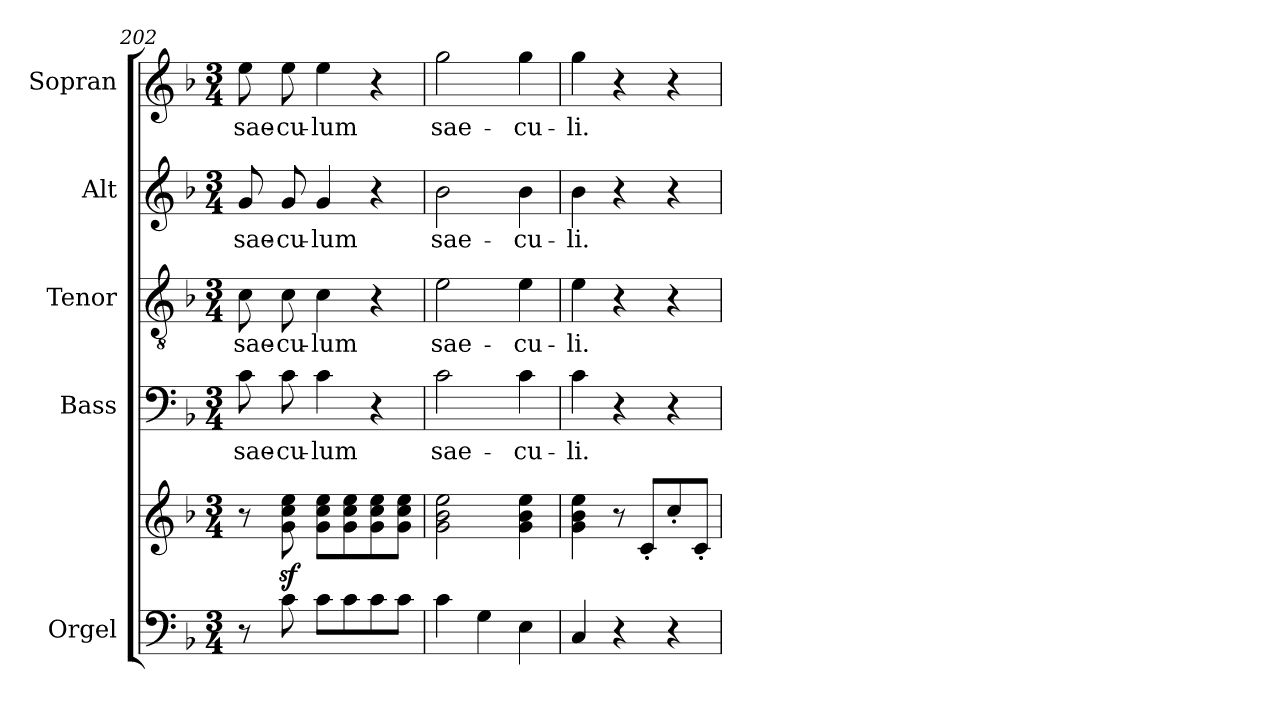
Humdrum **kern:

**kern	**kern	**kern	**text	**kern	**text	**kern	**text	**kern	**text
*part5	*part5	*part4	*part4	*part3	*part3	*part2	*part2	*part1	*part1
*staff6	*staff5	*staff4	*staff4	*staff3	*staff3	*staff2	*staff2	*staff1	*staff1
*I"Orgel	*	*I"Bass	*	*I"Tenor	*	*I"Alt	*	*I"Sopran	*
*I'Org.	*	*I'B.	*	*I'T.	*	*I'A.	*	*I'S.	*
*clefF4	*clefG2	*clefF4	*	*clefGv2	*	*clefG2	*	*clefG2	*
*k[b-]	*k[b-]	*k[b-]	*	*k[b-]	*	*k[b-]	*	*k[b-]	*
*F:	*F:	*F:	*	*F:	*	*F:	*	*F:	*
*M3/4	*M3/4	*M3/4	*	*M3/4	*	*M3/4	*	*M3/4	*
=202	=202	=202	=202	=202	=202	=202	=202	=202	=202
!	!	!	!LO:LY:b	!	!LO:LY:b	!	!LO:LY:b	!	!LO:LY:b
8r	8r	8c\	sae-	8c\	sae-	8g/	sae-	8ee\	sae-
!	!	!	!LO:LY:b	!	!LO:LY:b	!	!LO:LY:b	!	!LO:LY:b
8c\	8g\z< 8cc\z< 8ee\z<	8c\	-cu-	8c\	-cu-	8g/	-cu-	8ee\	-cu-
!	!	!	!LO:LY:b	!	!LO:LY:b	!	!LO:LY:b	!	!LO:LY:b
8c\L	8g\ 8cc\ 8ee\L	4c\	-lum	4c\	-lum	4g/	-lum	4ee\	-lum
8c\	8g\ 8cc\ 8ee\	.	.	.	.	.	.	.	.
8c\	8g\ 8cc\ 8ee\	4r	.	4r	.	4r	.	4r	.
8c\J	8g\ 8cc\ 8ee\J	.	.	.	.	.	.	.	.
=203	=203	=203	=203	=203	=203	=203	=203	=203	=203
!	!	!	!LO:LY:b	!	!LO:LY:b	!	!LO:LY:b	!	!LO:LY:b
4c\	2g\ 2b-\ 2ee\	2c\	sae-	2e\	sae-	2b-\	sae-	2gg\	sae-
4G\	.	.	.	.	.	.	.	.	.
!	!	!	!LO:LY:b	!	!LO:LY:b	!	!LO:LY:b	!	!LO:LY:b
4E\	4g\ 4b-\ 4ee\	4c\	-cu-	4e\	-cu-	4b-\	-cu-	4gg\	-cu-
!!LO:LB:g=z
=204	=204	=204	=204	=204	=204	=204	=204	=204	=204
!	!	!	!LO:LY:b	!	!LO:LY:b	!	!LO:LY:b	!	!LO:LY:b
4C/	4g\ 4b-\ 4ee\	4c\	-li.	4e\	-li.	4b-\	-li.	4gg\	-li.
4r	8r	4r	.	4r	.	4r	.	4r	.
.	8c'</L	.	.	.	.	.	.	.	.
4r	8cc'</	4r	.	4r	.	4r	.	4r	.
.	8c'</J	.	.	.	.	.	.	.	.
=	=	=	=	=	=	=	=	=	=
*-	*-	*-	*-	*-	*-	*-	*-	*-	*-
